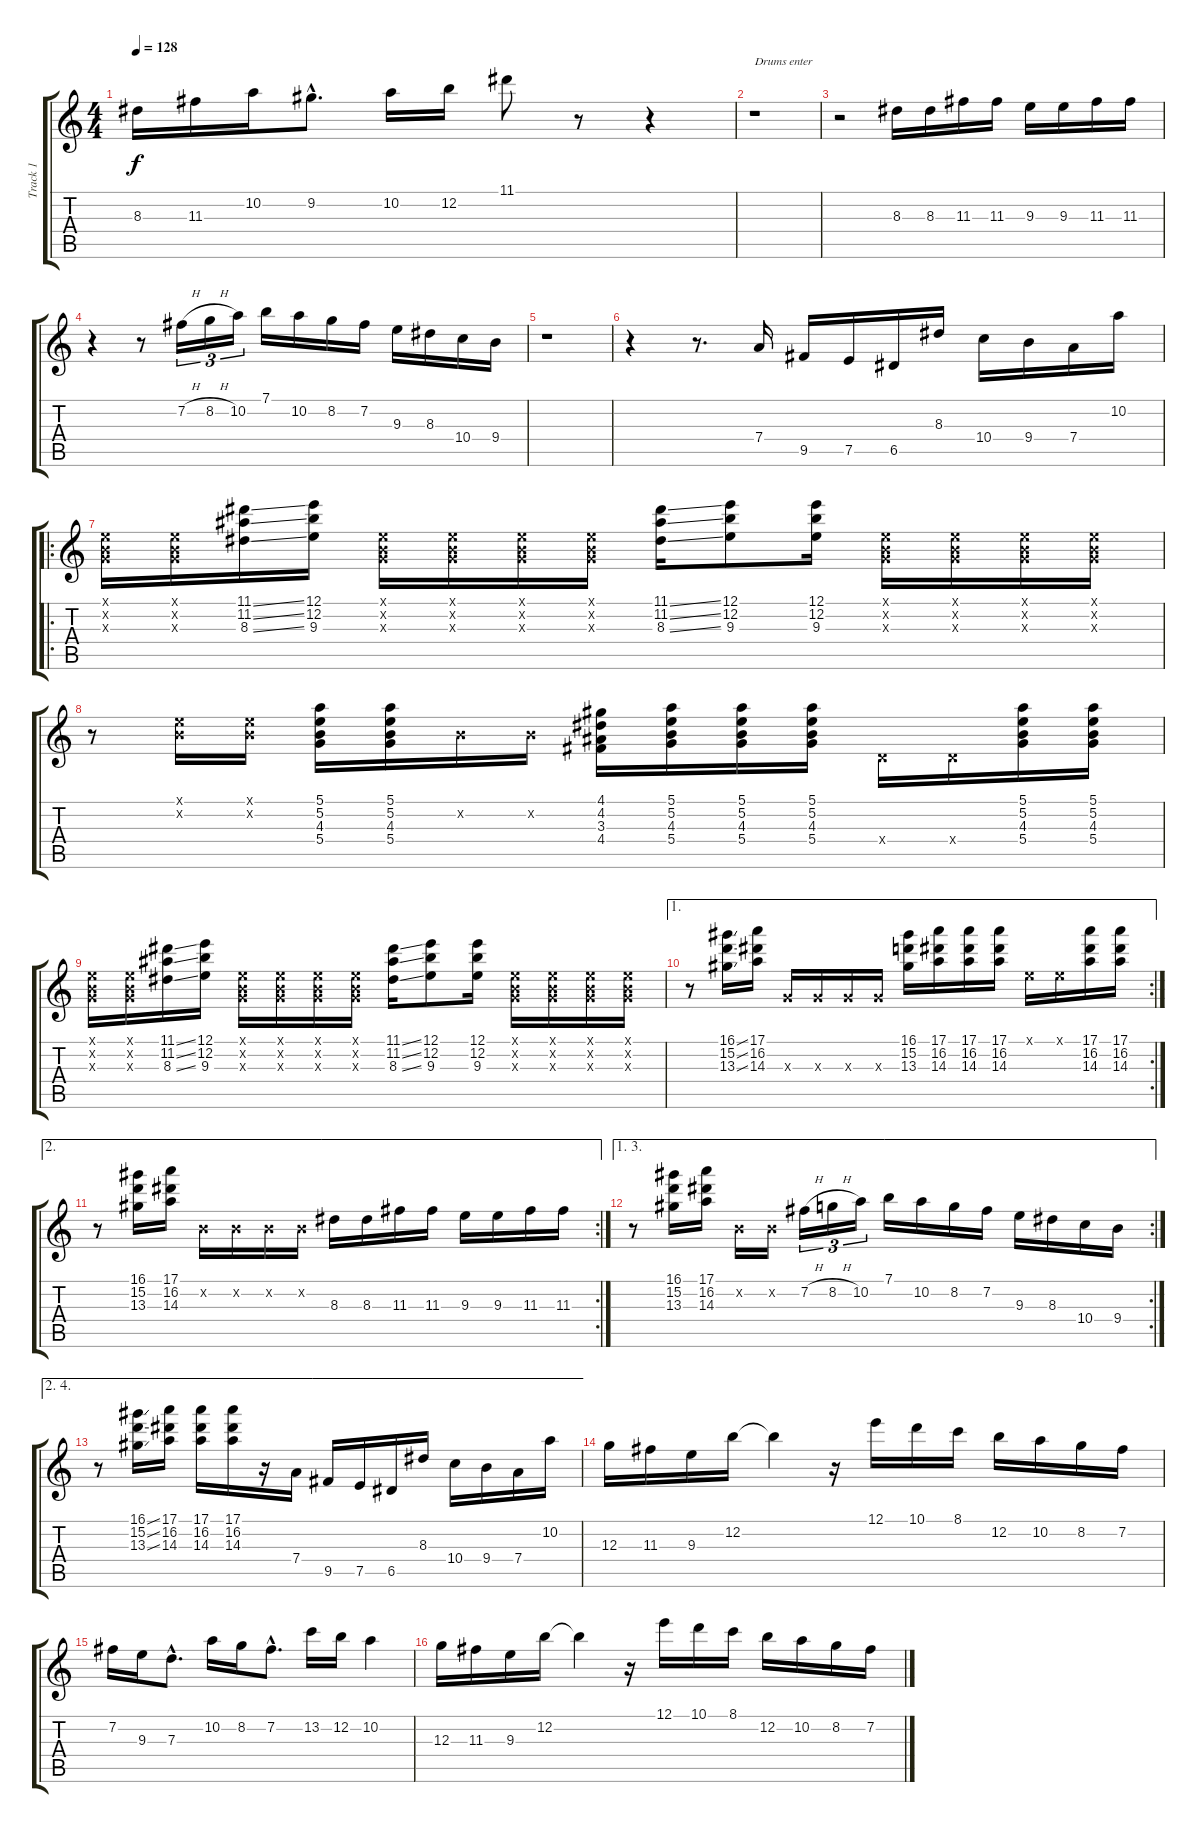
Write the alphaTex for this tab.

\track ("Track 1" "Track 1") {instrument overdrivenguitar}
\staff {score tabs}
\tuning (E4 B3 G3 D3 A2 E2) {hide}
\ts (4 4)
\tempo 128
\clef g2
\ks c
8.3.16{dy f} 11.3.16 10.2.16 9.2{hac}.8{d} 10.2.16 12.2.16 11.1.8 r.8 r.4 |
r.1{txt "Drums enter"} |
r.2 8.3.16 8.3.16 11.3.16 11.3.16 9.3.16 9.3.16 11.3.16 11.3.16 |
r.4 r.8 7.2{h}.16{tu (3 2)} 8.2{h}.16{tu (3 2)} 10.2.16{tu (3 2)} 7.1.16 10.2.16 8.2.16 7.2.16 9.3.16 8.3.16 10.4.16 9.4.16 |
r.1 |
r.4 r.8{d} 7.4.16 9.5.16 7.5.16 6.5.16 8.3.16 10.4.16 9.4.16 7.4.16 10.2.16 |
\ro
(0.1{x} 0.2{x} 0.3{x}).16 (0.1{x} 0.2{x} 0.3{x}).16 (11.1{ss} 11.2{ss} 8.3{ss}).16 (12.1 12.2 9.3).16 (0.1{x} 0.2{x} 0.3{x}).16 (0.1{x} 0.2{x} 0.3{x}).16 (0.1{x} 0.2{x} 0.3{x}).16 (0.1{x} 0.2{x} 0.3{x}).16 (11.1{ss} 11.2{ss} 8.3{ss}).16 (12.1 12.2 9.3).8 (12.1 12.2 9.3).16 (0.1{x} 0.2{x} 0.3{x}).16 (0.1{x} 0.2{x} 0.3{x}).16 (0.1{x} 0.2{x} 0.3{x}).16 (0.1{x} 0.2{x} 0.3{x}).16 |
r.8 (0.1{x} 0.2{x}).16 (0.1{x} 0.2{x}).16 (5.1 5.2 4.3 5.4).16 (5.1 5.2 4.3 5.4).16 0.2{x}.16 0.2{x}.16 (4.1 4.2 3.3 4.4).16 (5.1 5.2 4.3 5.4).16 (5.1 5.2 4.3 5.4).16 (5.1 5.2 4.3 5.4).16 0.4{x}.16 0.4{x}.16 (5.1 5.2 4.3 5.4).16 (5.1 5.2 4.3 5.4).16 |
(0.1{x} 0.2{x} 0.3{x}).16 (0.1{x} 0.2{x} 0.3{x}).16 (11.1{ss} 11.2{ss} 8.3{ss}).16 (12.1 12.2 9.3).16 (0.1{x} 0.2{x} 0.3{x}).16 (0.1{x} 0.2{x} 0.3{x}).16 (0.1{x} 0.2{x} 0.3{x}).16 (0.1{x} 0.2{x} 0.3{x}).16 (11.1{ss} 11.2{ss} 8.3{ss}).16 (12.1 12.2 9.3).8 (12.1 12.2 9.3).16 (0.1{x} 0.2{x} 0.3{x}).16 (0.1{x} 0.2{x} 0.3{x}).16 (0.1{x} 0.2{x} 0.3{x}).16 (0.1{x} 0.2{x} 0.3{x}).16 |
\ae 1
\rc 2
r.8 (16.1{ss} 15.2{ss} 13.3{ss}).16 (17.1 16.2 14.3).16 0.3{x}.16 0.3{x}.16 0.3{x}.16 0.3{x}.16 (16.1 15.2 13.3).16 (17.1 16.2 14.3).16 (17.1 16.2 14.3).16 (17.1 16.2 14.3).16 0.1{x}.16 0.1{x}.16 (17.1 16.2 14.3).16 (17.1 16.2 14.3).16 |
\ae 2
\rc 2
r.8 (16.1 15.2 13.3).16 (17.1 16.2 14.3).16 0.2{x}.16 0.2{x}.16 0.2{x}.16 0.2{x}.16 8.3.16 8.3.16 11.3.16 11.3.16 9.3.16 9.3.16 11.3.16 11.3.16 |
\ae (1 3)
\rc 2
r.8 (16.1 15.2 13.3).16 (17.1 16.2 14.3).16 0.2{x}.16 0.2{x}.16 7.2{h}.16{tu (3 2)} 8.2{h}.16{tu (3 2)} 10.2.16{tu (3 2)} 7.1.16 10.2.16 8.2.16 7.2.16 9.3.16 8.3.16 10.4.16 9.4.16 |
\ae (2 4)
r.8 (16.1{ss} 15.2{ss} 13.3{ss}).16 (17.1 16.2 14.3).16 (17.1 16.2 14.3).16 (17.1 16.2 14.3).16 r.16 7.4.16 9.5.16 7.5.16 6.5.16 8.3.16 10.4.16 9.4.16 7.4.16 10.2.16 |
12.3.16 11.3.16 9.3.16 12.2.16 12.2{t}.4 r.16 12.1.16 10.1.16 8.1.16 12.2.16 10.2.16 8.2.16 7.2.16 |
7.2.16 9.3.16 7.3{hac}.8{d} 10.2.16 8.2.16 7.2{hac}.8{d} 13.2.16 12.2.16 10.2.4 |
12.3.16 11.3.16 9.3.16 12.2.16 12.2{t}.4 r.16 12.1.16 10.1.16 8.1.16 12.2.16 10.2.16 8.2.16 7.2.16
